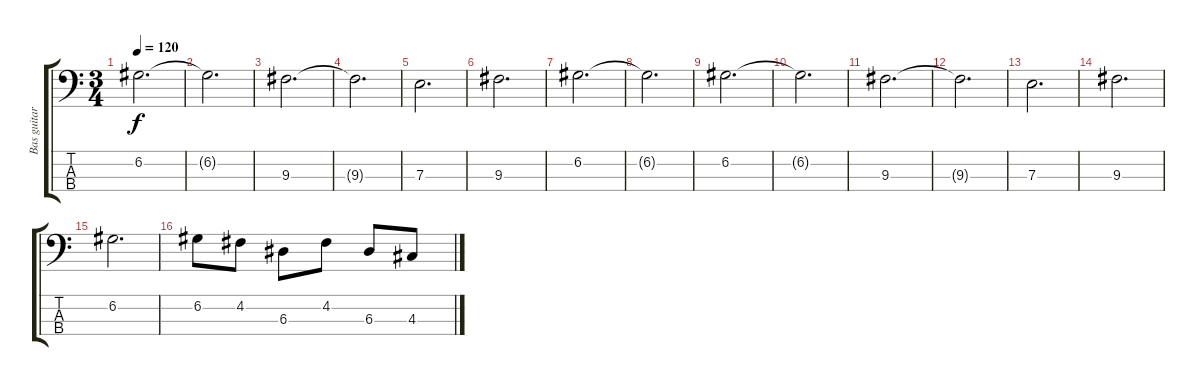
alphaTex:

\track ("Bas guitar" "Bas guitar") {instrument electricbassfinger}
\staff {score tabs}
\tuning (G2 D2 A1 E1) {hide}
\ts (3 4)
\tempo 120
\clef f4
\ks c
6.2.2{d dy f} |
6.2{t}.2{d} |
9.3.2{d} |
9.3{t}.2{d} |
7.3.2{d} |
9.3.2{d} |
6.2.2{d} |
6.2{t}.2{d} |
6.2.2{d} |
6.2{t}.2{d} |
9.3.2{d} |
9.3{t}.2{d} |
7.3.2{d} |
9.3.2{d} |
6.2.2{d} |
6.2.8 4.2.8 6.3.8 4.2.8 6.3.8 4.3.8
